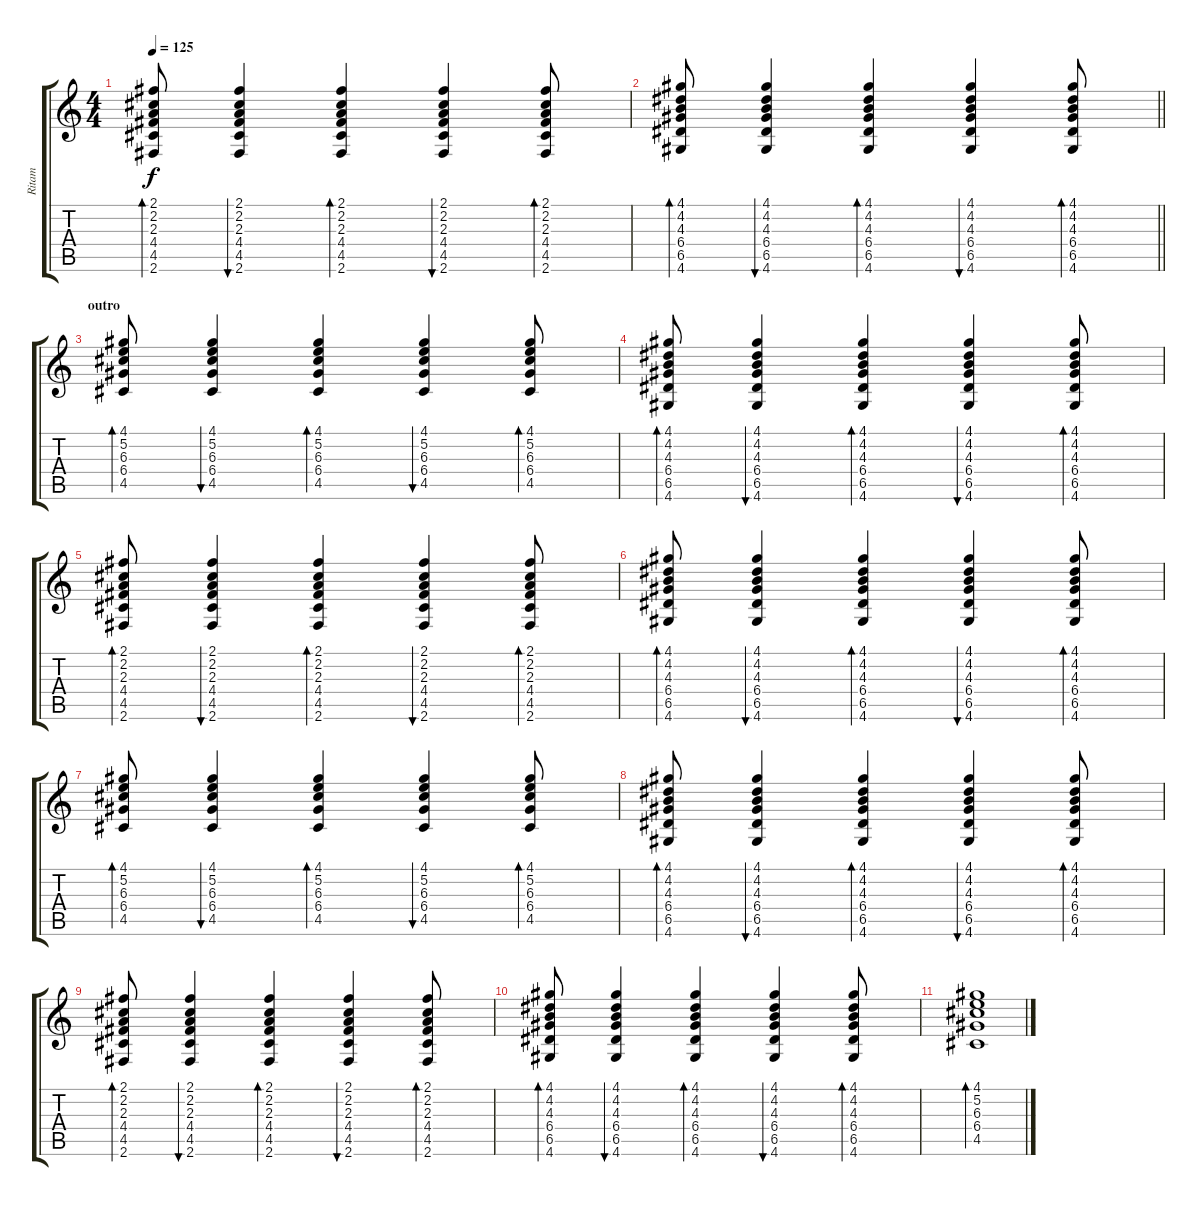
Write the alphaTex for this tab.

\track ("Ritam" "Ritam") {instrument acousticguitarnylon}
\staff {score tabs}
\tuning (E4 B3 G3 D3 A2 E2) {hide}
\ts (4 4)
\tempo 125
\clef g2
\ks c
(2.1 2.2 2.3 4.4 4.5 2.6).8{bd 60 dy f} (2.1 2.2 2.3 4.4 4.5 2.6).4{bu 60} (2.1 2.2 2.3 4.4 4.5 2.6).4{bd 60} (2.1 2.2 2.3 4.4 4.5 2.6).4{bu 60} (2.1 2.2 2.3 4.4 4.5 2.6).8{bd 60} |
\barLineRight lightlight
(4.1 4.2 4.3 6.4 6.5 4.6).8{bd 60} (4.1 4.2 4.3 6.4 6.5 4.6).4{bu 60} (4.1 4.2 4.3 6.4 6.5 4.6).4{bd 60} (4.1 4.2 4.3 6.4 6.5 4.6).4{bu 60} (4.1 4.2 4.3 6.4 6.5 4.6).8{bd 60} |
\section ("" "outro")
(4.1 5.2 6.3 6.4 4.5).8{bd 60} (4.1 5.2 6.3 6.4 4.5).4{bu 60} (4.1 5.2 6.3 6.4 4.5).4{bd 60} (4.1 5.2 6.3 6.4 4.5).4{bu 60} (4.1 5.2 6.3 6.4 4.5).8{bd 60} |
(4.1 4.2 4.3 6.4 6.5 4.6).8{bd 60} (4.1 4.2 4.3 6.4 6.5 4.6).4{bu 60} (4.1 4.2 4.3 6.4 6.5 4.6).4{bd 60} (4.1 4.2 4.3 6.4 6.5 4.6).4{bu 60} (4.1 4.2 4.3 6.4 6.5 4.6).8{bd 60} |
(2.1 2.2 2.3 4.4 4.5 2.6).8{bd 60} (2.1 2.2 2.3 4.4 4.5 2.6).4{bu 60} (2.1 2.2 2.3 4.4 4.5 2.6).4{bd 60} (2.1 2.2 2.3 4.4 4.5 2.6).4{bu 60} (2.1 2.2 2.3 4.4 4.5 2.6).8{bd 60} |
(4.1 4.2 4.3 6.4 6.5 4.6).8{bd 60} (4.1 4.2 4.3 6.4 6.5 4.6).4{bu 60} (4.1 4.2 4.3 6.4 6.5 4.6).4{bd 60} (4.1 4.2 4.3 6.4 6.5 4.6).4{bu 60} (4.1 4.2 4.3 6.4 6.5 4.6).8{bd 60} |
(4.1 5.2 6.3 6.4 4.5).8{bd 60} (4.1 5.2 6.3 6.4 4.5).4{bu 60} (4.1 5.2 6.3 6.4 4.5).4{bd 60} (4.1 5.2 6.3 6.4 4.5).4{bu 60} (4.1 5.2 6.3 6.4 4.5).8{bd 60} |
(4.1 4.2 4.3 6.4 6.5 4.6).8{bd 60} (4.1 4.2 4.3 6.4 6.5 4.6).4{bu 60} (4.1 4.2 4.3 6.4 6.5 4.6).4{bd 60} (4.1 4.2 4.3 6.4 6.5 4.6).4{bu 60} (4.1 4.2 4.3 6.4 6.5 4.6).8{bd 60} |
(2.1 2.2 2.3 4.4 4.5 2.6).8{bd 60} (2.1 2.2 2.3 4.4 4.5 2.6).4{bu 60} (2.1 2.2 2.3 4.4 4.5 2.6).4{bd 60} (2.1 2.2 2.3 4.4 4.5 2.6).4{bu 60} (2.1 2.2 2.3 4.4 4.5 2.6).8{bd 60} |
(4.1 4.2 4.3 6.4 6.5 4.6).8{bd 60} (4.1 4.2 4.3 6.4 6.5 4.6).4{bu 60} (4.1 4.2 4.3 6.4 6.5 4.6).4{bd 60} (4.1 4.2 4.3 6.4 6.5 4.6).4{bu 60} (4.1 4.2 4.3 6.4 6.5 4.6).8{bd 60} |
(4.1 5.2 6.3 6.4 4.5).1{bd 60}
